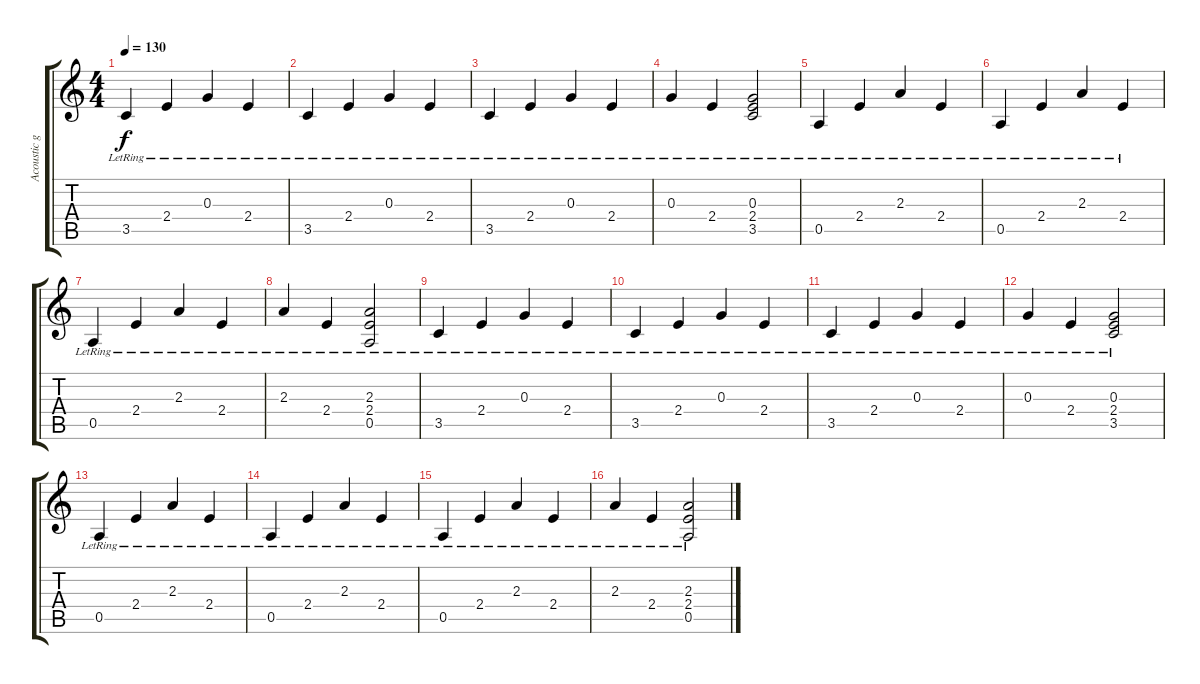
\track ("Acoustic guitar" "Acoustic g") {instrument acousticguitarsteel}
\staff {score tabs}
\tuning (E4 B3 G3 D3 A2 E2) {hide}
\ts (4 4)
\tempo 130
\clef g2
\ks c
3.5{lr}.4{dy f} 2.4{lr}.4 0.3{lr}.4 2.4{lr}.4 |
3.5{lr}.4 2.4{lr}.4 0.3{lr}.4 2.4{lr}.4 |
3.5{lr}.4 2.4{lr}.4 0.3{lr}.4 2.4{lr}.4 |
0.3{lr}.4 2.4{lr}.4 (0.3{lr} 2.4{lr} 3.5{lr}).2 |
0.5{lr}.4 2.4{lr}.4 2.3{lr}.4 2.4{lr}.4 |
0.5{lr}.4 2.4{lr}.4 2.3{lr}.4 2.4{lr}.4 |
0.5{lr}.4 2.4{lr}.4 2.3{lr}.4 2.4{lr}.4 |
2.3{lr}.4 2.4{lr}.4 (2.3{lr} 2.4{lr} 0.5{lr}).2 |
3.5{lr}.4 2.4{lr}.4 0.3{lr}.4 2.4{lr}.4 |
3.5{lr}.4 2.4{lr}.4 0.3{lr}.4 2.4{lr}.4 |
3.5{lr}.4 2.4{lr}.4 0.3{lr}.4 2.4{lr}.4 |
0.3{lr}.4 2.4{lr}.4 (0.3{lr} 2.4{lr} 3.5{lr}).2 |
0.5{lr}.4 2.4{lr}.4 2.3{lr}.4 2.4{lr}.4 |
0.5{lr}.4 2.4{lr}.4 2.3{lr}.4 2.4{lr}.4 |
0.5{lr}.4 2.4{lr}.4 2.3{lr}.4 2.4{lr}.4 |
2.3{lr}.4 2.4{lr}.4 (2.3{lr} 2.4{lr} 0.5{lr}).2
